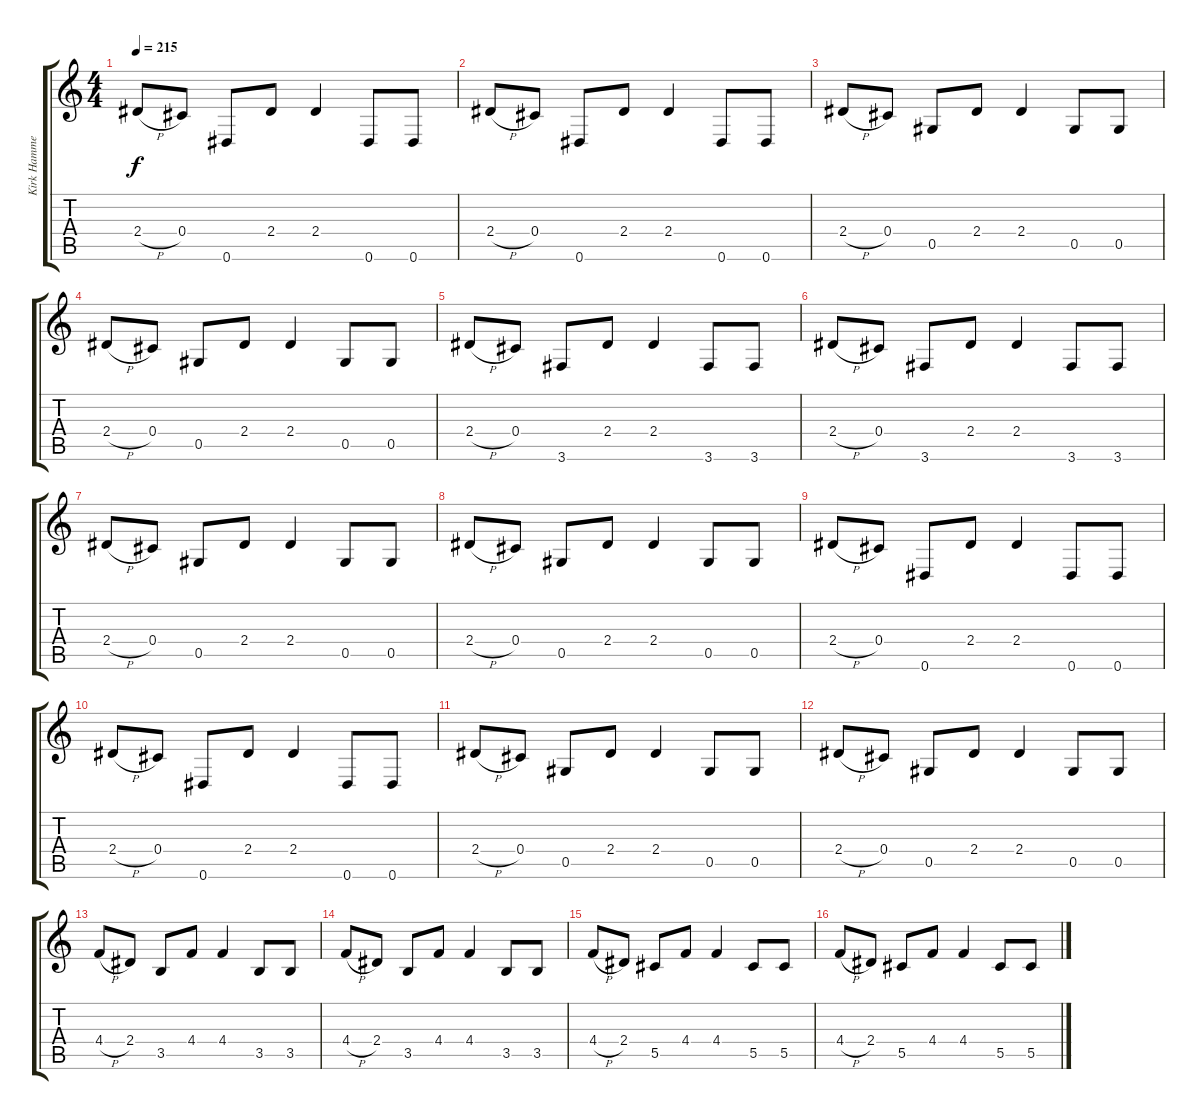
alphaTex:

\track ("Kirk Hammet" "Kirk Hamme") {instrument overdrivenguitar}
\staff {score tabs}
\tuning (Eb4 Bb3 Gb3 Db3 Ab2 Eb2) {hide}
\ts (4 4)
\tempo 215
\clef g2
\ks c
2.4{h}.8{dy f} 0.4.8 0.6.8 2.4.8 2.4.4 0.6.8 0.6.8 |
2.4{h}.8 0.4.8 0.6.8 2.4.8 2.4.4 0.6.8 0.6.8 |
2.4{h}.8 0.4.8 0.5.8 2.4.8 2.4.4 0.5.8 0.5.8 |
2.4{h}.8 0.4.8 0.5.8 2.4.8 2.4.4 0.5.8 0.5.8 |
2.4{h}.8 0.4.8 3.6.8 2.4.8 2.4.4 3.6.8 3.6.8 |
2.4{h}.8 0.4.8 3.6.8 2.4.8 2.4.4 3.6.8 3.6.8 |
2.4{h}.8 0.4.8 0.5.8 2.4.8 2.4.4 0.5.8 0.5.8 |
2.4{h}.8 0.4.8 0.5.8 2.4.8 2.4.4 0.5.8 0.5.8 |
2.4{h}.8 0.4.8 0.6.8 2.4.8 2.4.4 0.6.8 0.6.8 |
2.4{h}.8 0.4.8 0.6.8 2.4.8 2.4.4 0.6.8 0.6.8 |
2.4{h}.8 0.4.8 0.5.8 2.4.8 2.4.4 0.5.8 0.5.8 |
2.4{h}.8 0.4.8 0.5.8 2.4.8 2.4.4 0.5.8 0.5.8 |
4.4{h}.8 2.4.8 3.5.8 4.4.8 4.4.4 3.5.8 3.5.8 |
4.4{h}.8 2.4.8 3.5.8 4.4.8 4.4.4 3.5.8 3.5.8 |
4.4{h}.8 2.4.8 5.5.8 4.4.8 4.4.4 5.5.8 5.5.8 |
4.4{h}.8 2.4.8 5.5.8 4.4.8 4.4.4 5.5.8 5.5.8
